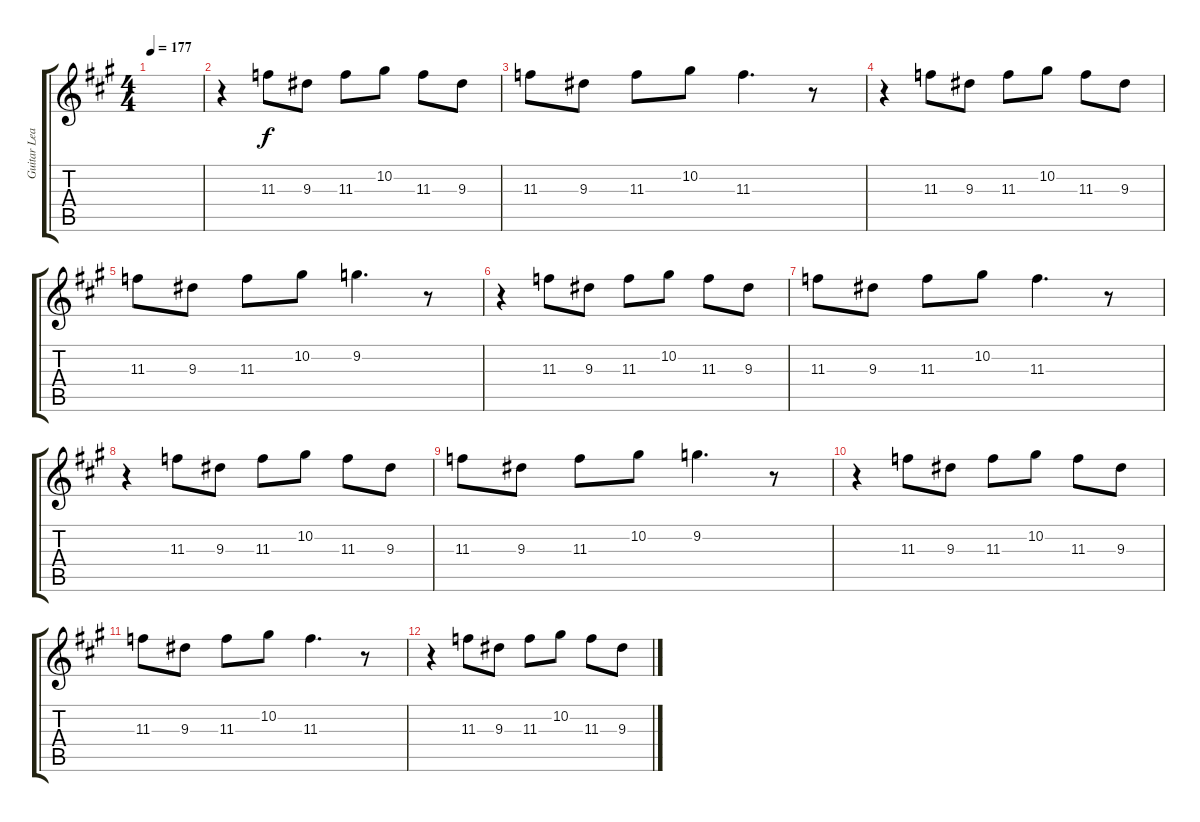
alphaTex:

\track ("Guitar Lead 2" "Guitar Lea") {instrument distortionguitar}
\staff {score tabs}
\tuning (Eb4 Bb3 Gb3 Db3 Ab2 Eb2) {hide}
\ts (4 4)
\tempo 177
\clef g2
\ks a
|
r.4 11.3.8 9.3.8 11.3.8 10.2.8 11.3.8 9.3.8 |
11.3.8 9.3.8 11.3.8 10.2.8 11.3.4{d} r.8 |
r.4 11.3.8 9.3.8 11.3.8 10.2.8 11.3.8 9.3.8 |
11.3.8 9.3.8 11.3.8 10.2.8 9.2.4{d} r.8 |
r.4 11.3.8 9.3.8 11.3.8 10.2.8 11.3.8 9.3.8 |
11.3.8 9.3.8 11.3.8 10.2.8 11.3.4{d} r.8 |
r.4 11.3.8 9.3.8 11.3.8 10.2.8 11.3.8 9.3.8 |
11.3.8 9.3.8 11.3.8 10.2.8 9.2.4{d} r.8 |
r.4 11.3.8 9.3.8 11.3.8 10.2.8 11.3.8 9.3.8 |
11.3.8 9.3.8 11.3.8 10.2.8 11.3.4{d} r.8 |
r.4 11.3.8 9.3.8 11.3.8 10.2.8 11.3.8 9.3.8
